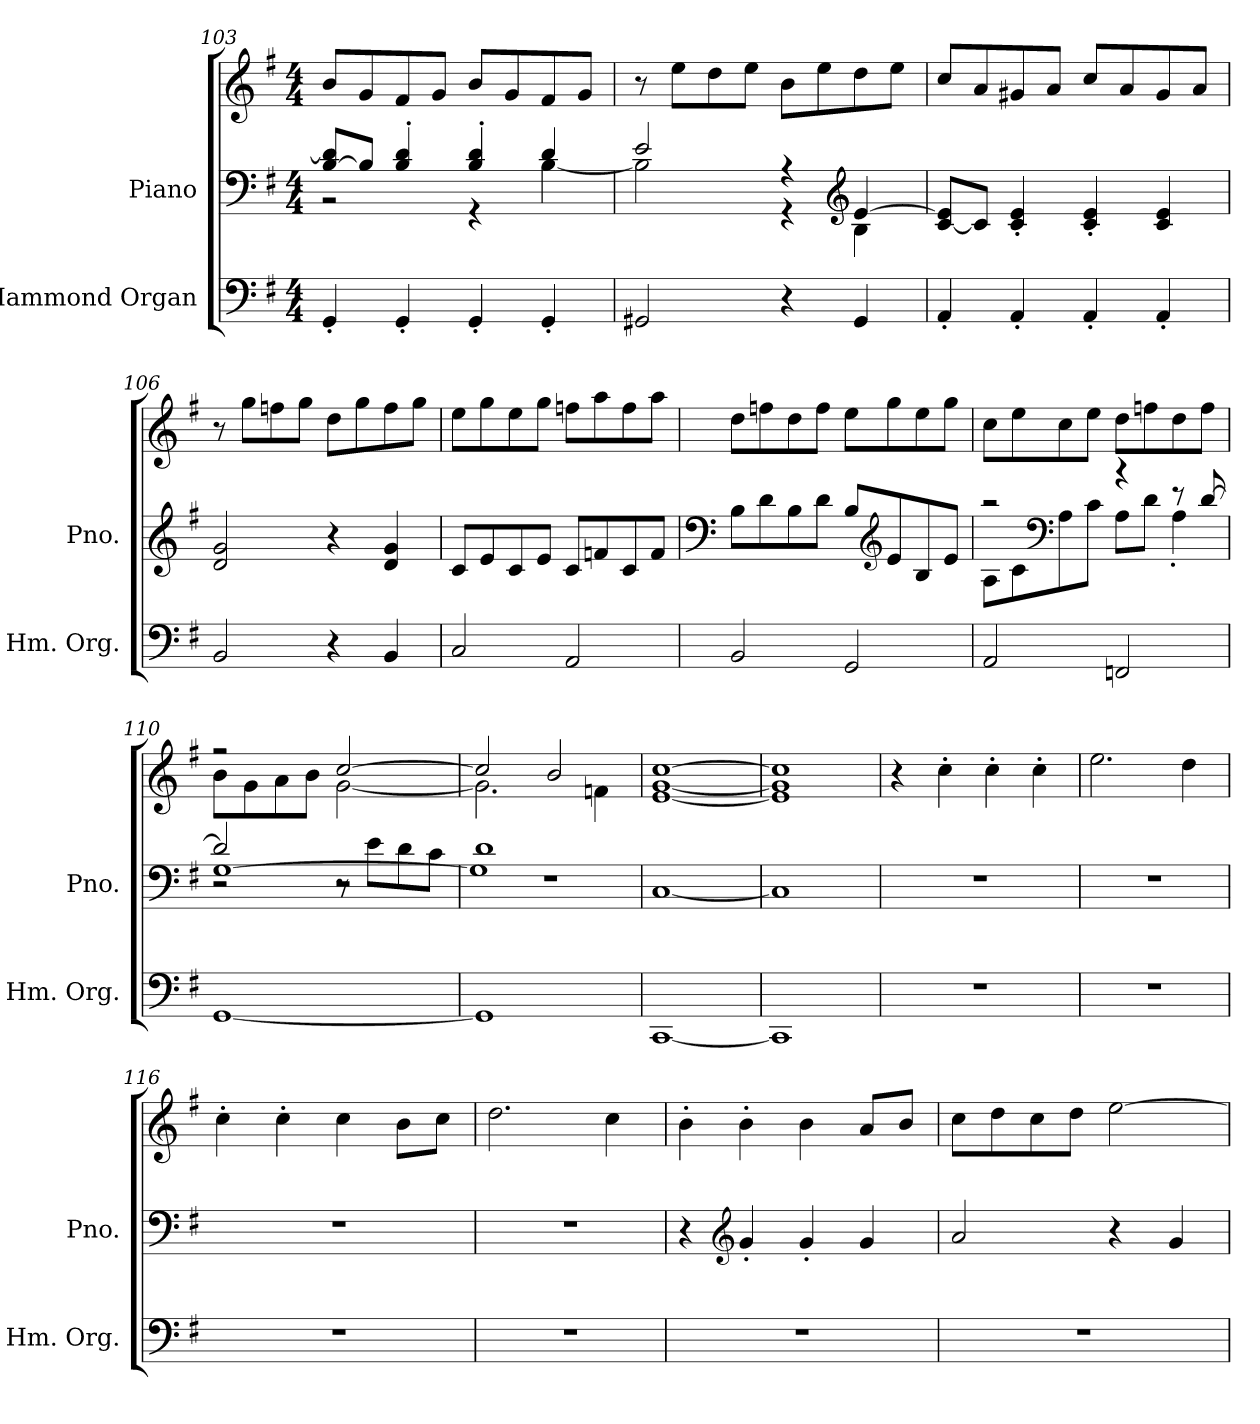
**kern	**kern	**kern
*part2	*part1	*part1
*staff3	*staff2	*staff1
*I"Hammond Organ	*I"Piano	*
*I'Hm. Org.	*I'Pno.	*
!!LO:LB:g=z
*clefF4	*clefF4	*clefG2
*k[f#]	*k[f#]	*k[f#]
*M4/4	*M4/4	*M4/4
=103	=103	=103
*	*^	*
4GG'/	[8B/ 8d/]L	2r	8b/L
.	8B/J]	.	8g/
4GG'/	4B/' 4d/'	.	8f#/
.	.	.	8g/J
4GG'/	4B/' 4d/'	4r	8b/L
.	.	.	8g/
4GG'/	4d/	[4B\	8f#/
.	.	.	8g/J
=104	=104	=104	=104
2GG#X/	2e/	2B\]	8r
.	.	.	8ee\L
.	.	.	8dd\
.	.	.	8ee\J
4r	4r	4r	8b\L
.	.	.	8ee\
*	*clefG2	*	*
4GG#/	[4e/	4B\	8dd\
.	.	.	8ee\J
*	*v	*v	*
=105	=105	=105
4AA'/	[8c/ 8e/]L	8cc/L
.	8c/J]	8a/
4AA'/	4c/' 4e/'	8g#X/
.	.	8a/J
4AA'/	4c/' 4e/'	8cc/L
.	.	8a/
4AA'/	4c/ 4e/	8g#/
.	.	8a/J
=106	=106	=106
2BB/	2d/ 2g/	8r
.	.	8gg\L
.	.	8ffn\
.	.	8gg\J
4r	4r	8dd\L
.	.	8gg\
4BB/	4d/ 4g/	8ff\
.	.	8gg\J
!!LO:PB:g=z
=107	=107	=107
2C/	8c/L	8ee\L
.	8e/	8gg\
.	8c/	8ee\
.	8e/J	8gg\J
2AA/	8c/L	8ffn\L
.	8fn/	8aa\
.	8c/	8ff\
.	8f/J	8aa\J
=108	=108	=108
*	*clefF4	*
2BB/	8B\L	8dd\L
.	8d\	8ffn\
.	8B\	8dd\
.	8d\J	8ff\J
2GG/	8B/L	8ee\L
*	*clefG2	*
.	8e/	8gg\
.	8B/	8ee\
.	8e/J	8gg\J
=109	=109	=109
*	*^	*
2AA/	2r	8A\L	8cc\L
.	.	8c\	8ee\
*	*clefF4	*	*
.	.	8A\	8cc\
.	.	8c\J	8ee\J
2FFn/	4r	8A\L	8dd\L
.	.	8d\J	8ffn\
.	8r	4A'\	8dd\
.	[8d/	.	8ff\J
!!LO:LB:g=z
=110	=110	=110	=110
*	*	*^	*^
[1GG	2d/]	2r	[1G	2r	8b\L
.	.	.	.	.	8g\
.	.	.	.	.	8a\
.	.	.	.	.	8b\J
.	2r	8r	.	[2cc/	[2g\
.	.	8e\L	.	.	.
.	.	8d\	.	.	.
.	.	8c\J	.	.	.
=111	=111	=111	=111	=111	=111
1GG]	1r	1d	1G]	2cc/]	2.g\]
.	.	.	.	2b/	.
.	.	.	.	.	4fn\
*	*v	*v	*v	*	*
*	*	*v	*v
=112	=112	=112
[1CC	[1C	[1e [1g [1cc
=113	=113	=113
1CC]	1C]	1e] 1g] 1cc]
=114	=114	=114
1r	1r	4r
.	.	4cc'\
.	.	4cc'\
.	.	4cc'\
=115	=115	=115
1r	1r	2.ee\
.	.	4dd\
=116	=116	=116
1r	1r	4cc'\
.	.	4cc'\
.	.	4cc\
.	.	8b\L
.	.	8cc\J
=117	=117	=117
1r	1r	2.dd\
.	.	4cc\
!!LO:LB:g=z
=118	=118	=118
1r	4r	4b'\
*	*clefG2	*
.	4g'/	4b'\
.	4g'/	4b\
.	4g/	8a/L
.	.	8b/J
=119	=119	=119
1r	2a/	8cc\L
.	.	8dd\
.	.	8cc\
.	.	8dd\J
.	4r	[2ee\
.	4g/	.
=	=	=
*-	*-	*-
